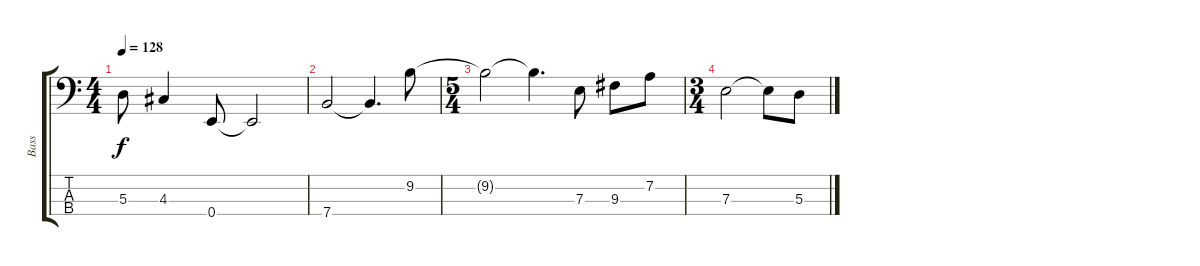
\track ("Bass" "Bass") {instrument electricbassfinger}
\staff {score tabs}
\tuning (G2 D2 A1 E1) {hide}
\ts (4 4)
\tempo 128
\clef f4
\ks c
5.3{t}.8{dy f} 4.3.4 0.4.8 0.4{t}.2 |
7.4.2 7.4{t}.4{d} 9.2.8 |
\ts (5 4)
9.2{t}.2 9.2{t}.4{d} 7.3.8 9.3.8 7.2.8 |
\ts (3 4)
7.3.2 7.3{t}.8 5.3.8
